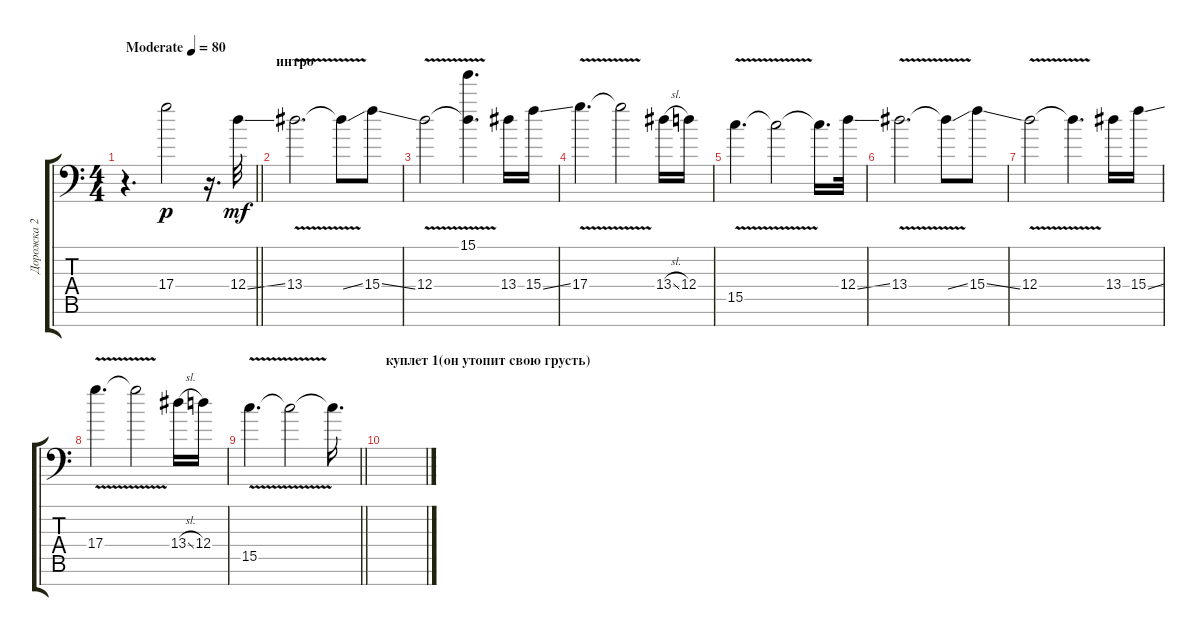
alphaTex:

\track ("Дорожка 2" "Дорожка 2") {instrument electricguitarjazz}
\staff {score tabs}
\tuning (E4 B3 G3 D3 A2 E2 C-1) {hide}
\ts (4 4)
\tempo (80 "Moderate")
\clef f4
\barLineRight lightlight
\ks c
r.4{d dy p instrument electricguitarjazz} 17.4.2 r.16{d} 12.4{ss}.32{dy mf} |
\section ("" "интро")
13.4{v}.2{d} 13.4{ss t}.8 15.4{ss}.8 |
12.4{v}.2 (15.1 12.4{t}).4{d} 13.4.16 15.4{ss}.16 |
17.4{v}.4{d} 17.4{t}.2 13.4{sl}.16 12.4.16 |
15.5{v}.4{d} 15.5{t}.2 15.5{t}.16{d} 12.4{ss}.32 |
13.4{v}.2{d} 13.4{ss t}.8 15.4{ss}.8 |
12.4{v}.2 12.4{t}.4{d} 13.4.16 15.4{ss}.16 |
17.4{v}.4{d} 17.4{t}.2 13.4{sl}.16 12.4.16 |
\barLineRight lightlight
15.5{v}.4{d} 15.5{t}.2 15.5{t}.16{d} |
\section ("" "куплет 1(он утопит свою грусть)")
